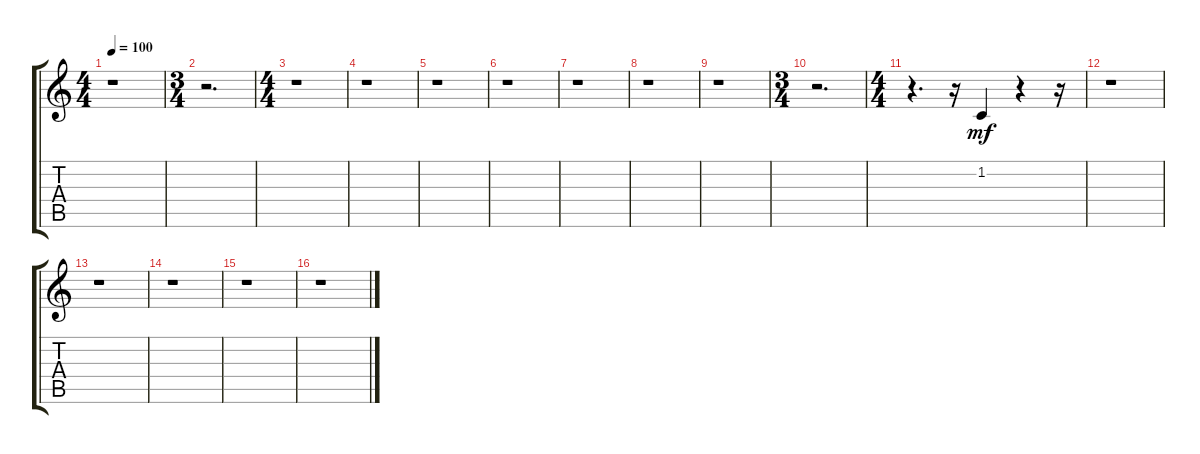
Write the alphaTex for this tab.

\track "" {instrument guitarfretnoise}
\staff {score tabs}
\tuning (E4 B3 G3 D3 A2 E2) {hide}
\ts (4 4)
\tempo 100
\clef g2
\ks c
r.1{dy mf} |
\ts (3 4)
r.2{d} |
\ts (4 4)
r.1 |
r.1 |
r.1 |
r.1 |
r.1 |
r.1 |
r.1 |
\ts (3 4)
r.2{d} |
\ts (4 4)
r.4{d} r.16 1.2.4 r.4 r.16 |
r.1 |
r.1 |
r.1 |
r.1 |
r.1
